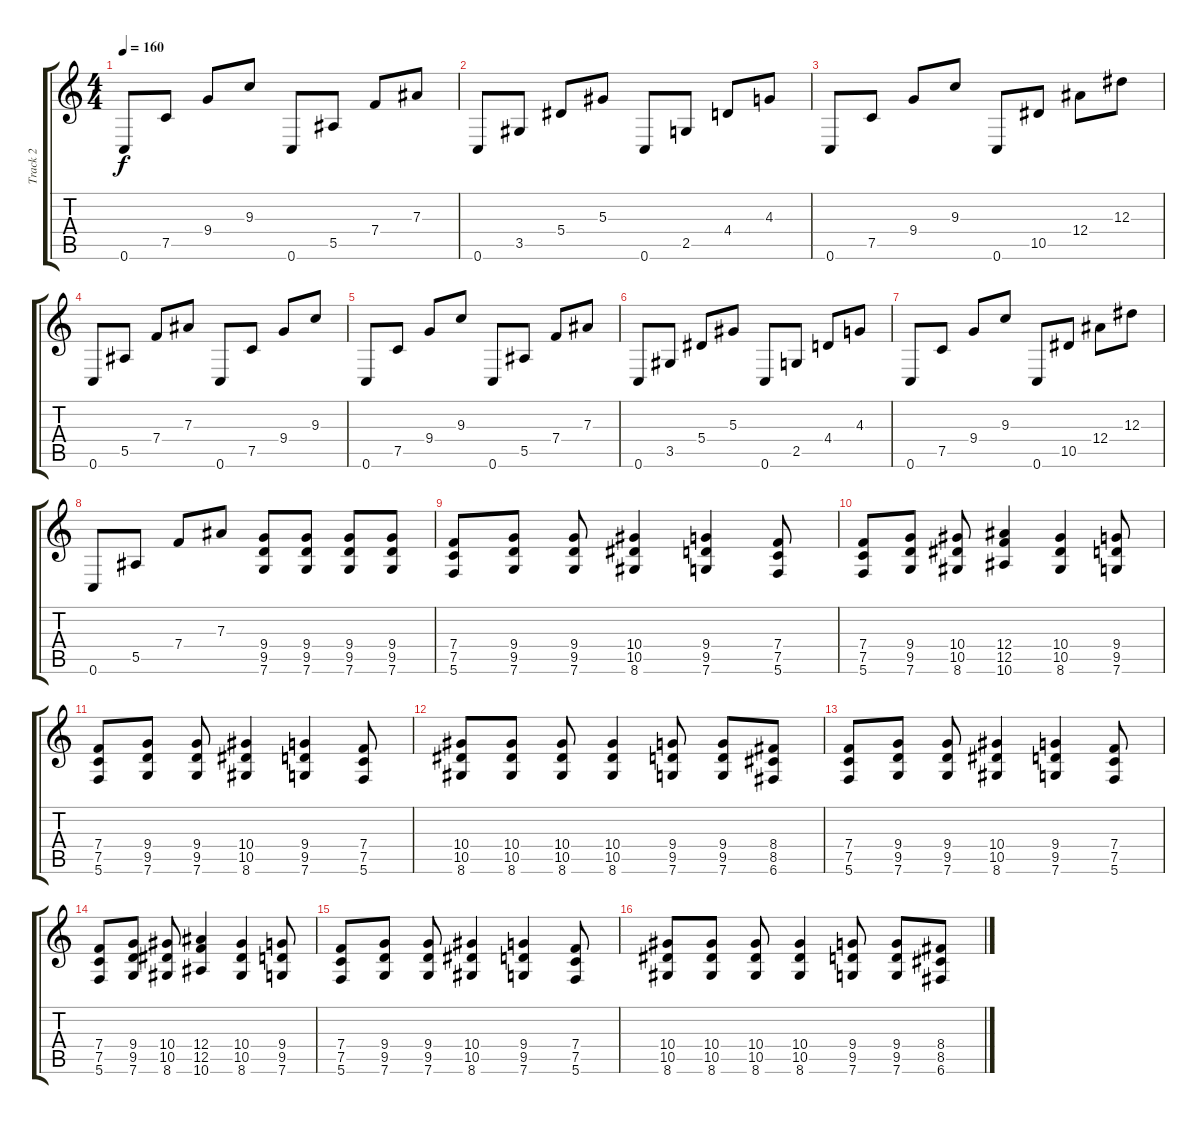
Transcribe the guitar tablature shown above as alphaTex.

\track ("Track 2" "Track 2") {instrument distortionguitar}
\staff {score tabs}
\tuning (C4 G3 Eb3 Bb2 F2 C2) {hide}
\ts (4 4)
\tempo 160
\clef g2
\ks c
0.6.8{dy f instrument distortionguitar} 7.5.8 9.4.8 9.3.8 0.6.8 5.5.8 7.4.8 7.3.8 |
0.6.8 3.5.8 5.4.8 5.3.8 0.6.8 2.5.8 4.4.8 4.3.8 |
0.6.8 7.5.8 9.4.8 9.3.8 0.6.8 10.5.8 12.4.8 12.3.8 |
0.6.8 5.5.8 7.4.8 7.3.8 0.6.8 7.5.8 9.4.8 9.3.8 |
0.6.8 7.5.8 9.4.8 9.3.8 0.6.8 5.5.8 7.4.8 7.3.8 |
0.6.8 3.5.8 5.4.8 5.3.8 0.6.8 2.5.8 4.4.8 4.3.8 |
0.6.8 7.5.8 9.4.8 9.3.8 0.6.8 10.5.8 12.4.8 12.3.8 |
0.6.8 5.5.8 7.4.8 7.3.8 (9.4 9.5 7.6).8 (9.4 9.5 7.6).8 (9.4 9.5 7.6).8 (9.4 9.5 7.6).8 |
(7.4 7.5 5.6).8 (9.4 9.5 7.6).8 (9.4 9.5 7.6).8 (10.4 10.5 8.6).4 (9.4 9.5 7.6).4 (7.4 7.5 5.6).8 |
(7.4 7.5 5.6).8 (9.4 9.5 7.6).8 (10.4 10.5 8.6).8 (12.4 12.5 10.6).4 (10.4 10.5 8.6).4 (9.4 9.5 7.6).8 |
(7.4 7.5 5.6).8 (9.4 9.5 7.6).8 (9.4 9.5 7.6).8 (10.4 10.5 8.6).4 (9.4 9.5 7.6).4 (7.4 7.5 5.6).8 |
(10.4 10.5 8.6).8 (10.4 10.5 8.6).8 (10.4 10.5 8.6).8 (10.4 10.5 8.6).4 (9.4 9.5 7.6).8 (9.4 9.5 7.6).8 (8.4 8.5 6.6).8 |
(7.4 7.5 5.6).8 (9.4 9.5 7.6).8 (9.4 9.5 7.6).8 (10.4 10.5 8.6).4 (9.4 9.5 7.6).4 (7.4 7.5 5.6).8 |
(7.4 7.5 5.6).8 (9.4 9.5 7.6).8 (10.4 10.5 8.6).8 (12.4 12.5 10.6).4 (10.4 10.5 8.6).4 (9.4 9.5 7.6).8 |
(7.4 7.5 5.6).8 (9.4 9.5 7.6).8 (9.4 9.5 7.6).8 (10.4 10.5 8.6).4 (9.4 9.5 7.6).4 (7.4 7.5 5.6).8 |
(10.4 10.5 8.6).8 (10.4 10.5 8.6).8 (10.4 10.5 8.6).8 (10.4 10.5 8.6).4 (9.4 9.5 7.6).8 (9.4 9.5 7.6).8 (8.4 8.5 6.6).8
